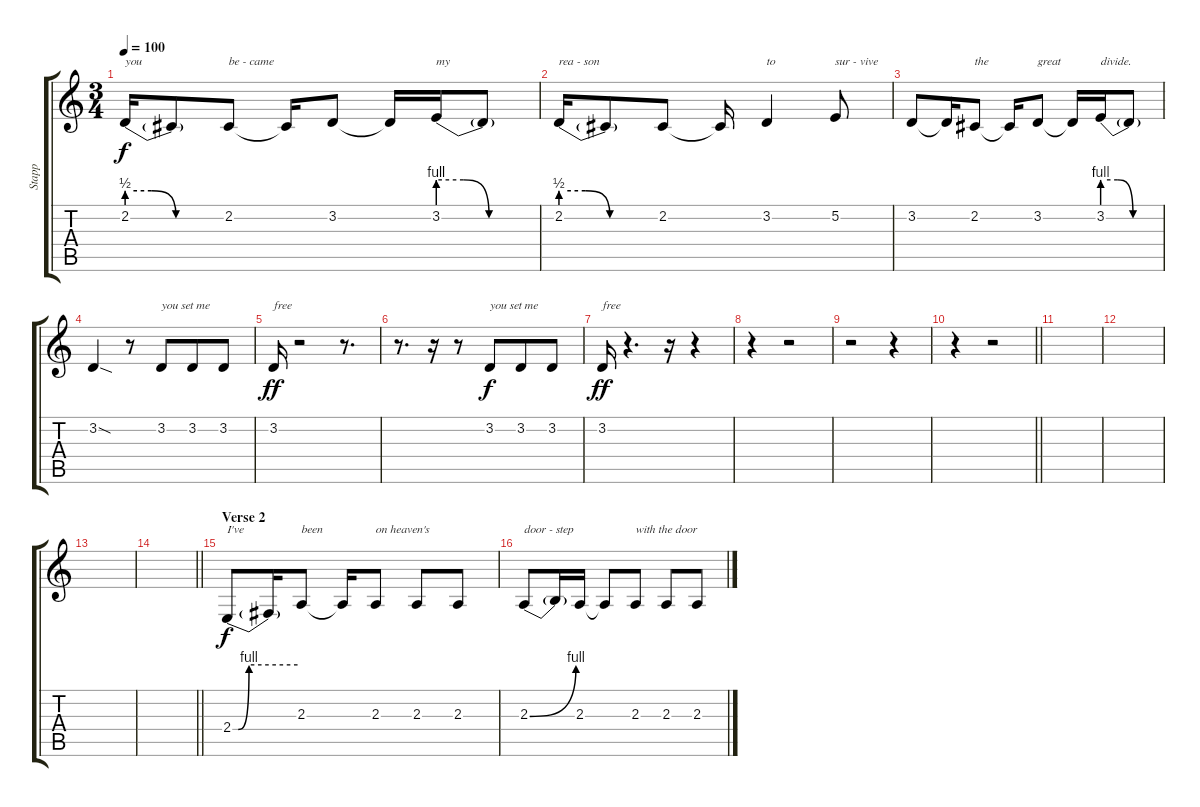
\track ("Stapp" "Stapp") {instrument cello}
\staff {score tabs}
\tuning (E4 B3 G3 D3 A2 D2) {hide}
\ts (3 4)
\tempo 100
\clef g2
\ks c
2.2{be (custom 0 2 15 2 30 0 60 0)}.16{txt "you" dy f} 2.2{t}.8 2.2.8{txt "be - came"} 2.2{t}.16 3.2.8 3.2{t}.16 3.2{be (custom 0 4 15 4 30 0 60 0)}.16{txt "my"} 3.2{t}.8 |
2.2{be (custom 0 2 15 2 30 0 60 0)}.16{txt "rea - son"} 2.2{t}.8 2.2.8 2.2{t}.16 3.2.4{txt "to"} 5.2.8{txt "sur - vive"} |
3.2.8 3.2{t}.16 2.2.8{txt "the"} 2.2{t}.16 3.2.8{txt "great"} 3.2{t}.16 3.2{be (custom 0 4 15 4 30 0 60 0)}.16{txt "divide."} 3.2{t}.8 |
3.2{sod}.4 r.8 3.2.8{txt "you set me" beam merge} 3.2.8 3.2.8 |
3.2.16{txt "free" dy ff} r.2 r.8{d} |
r.8{d} r.16 r.8 3.2.8{txt "you set me" dy f beam merge} 3.2.8 3.2.8 |
3.2.16{txt "free" dy ff} r.4{d} r.16 r.4 |
r.4 r.2 |
r.2 r.4 |
\barLineRight lightlight
r.4 r.2 |
|
|
|
\barLineRight lightlight
|
\section ("" "Verse 2")
2.4{be (custom 0 0 5 0 15 4 60 4)}.8{txt "I've" dy f} 2.4{t}.16 2.3.8{txt "been"} 2.3{t}.16 2.3.8{txt "on heaven's"} 2.3.8 2.3.8 |
2.3{be (bend 0 0 60 4)}.8{txt "door - step"} 2.3{t}.16 2.3.16 2.3{t}.8 2.3.8{txt "with the door"} 2.3.8 2.3.8
